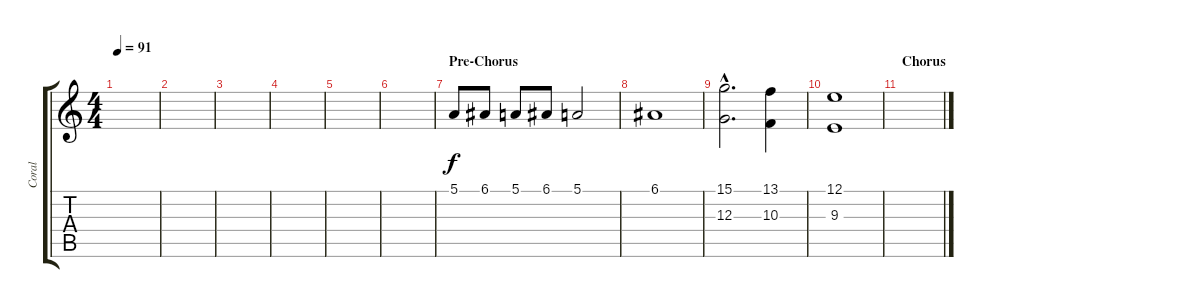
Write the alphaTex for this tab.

\track ("Coral" "Coral") {instrument synthvoice}
\staff {score tabs}
\tuning (E4 B3 G3 D3 A2 E2) {hide}
\ts (4 4)
\tempo 91
\clef g2
\ks c
|
|
|
|
|
|
\section ("" "Pre-Chorus")
5.1.8 6.1.8 5.1.8 6.1.8 5.1.2 |
6.1.1 |
(15.1{hac} 12.3{hac}).2{d} (13.1 10.3).4 |
(12.1 9.3).1 |
\section ("" "Chorus")
